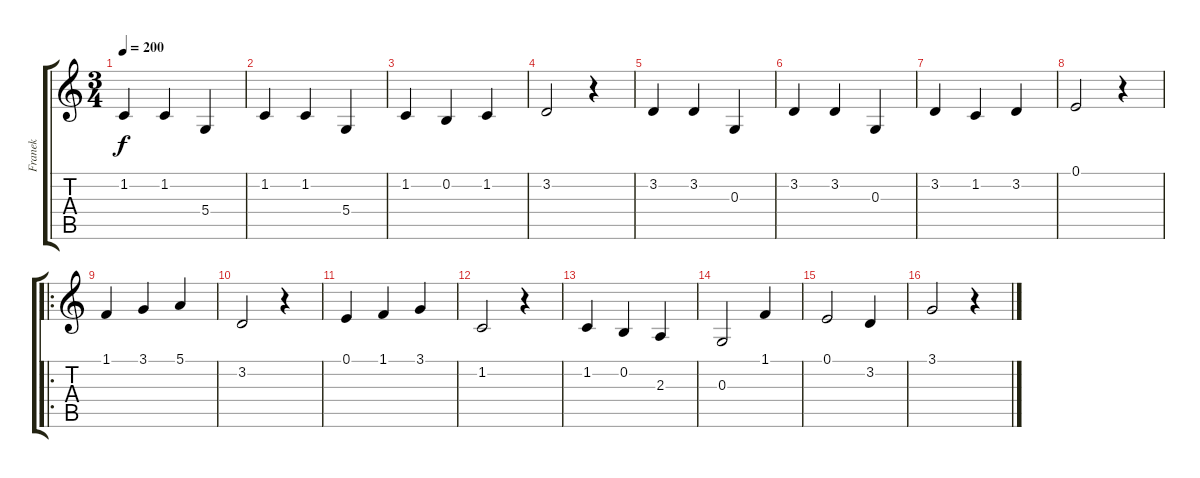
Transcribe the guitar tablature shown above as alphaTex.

\track ("Franek" "Franek") {instrument accordion}
\staff {score tabs}
\tuning (E4 B3 G3 D3 A2 E2) {hide}
\ts (3 4)
\tempo 200
\clef g2
\ks c
1.2.4{dy f instrument accordion} 1.2.4 5.4.4 |
1.2.4 1.2.4 5.4.4 |
1.2.4 0.2.4 1.2.4 |
3.2.2 r.4 |
3.2.4 3.2.4 0.3.4 |
3.2.4 3.2.4 0.3.4 |
3.2.4 1.2.4 3.2.4 |
0.1.2 r.4 |
\ro
1.1.4 3.1.4 5.1.4 |
3.2.2 r.4 |
0.1.4 1.1.4 3.1.4 |
1.2.2 r.4 |
1.2.4 0.2.4 2.3.4 |
0.3.2 1.1.4 |
0.1.2 3.2.4 |
3.1.2 r.4
